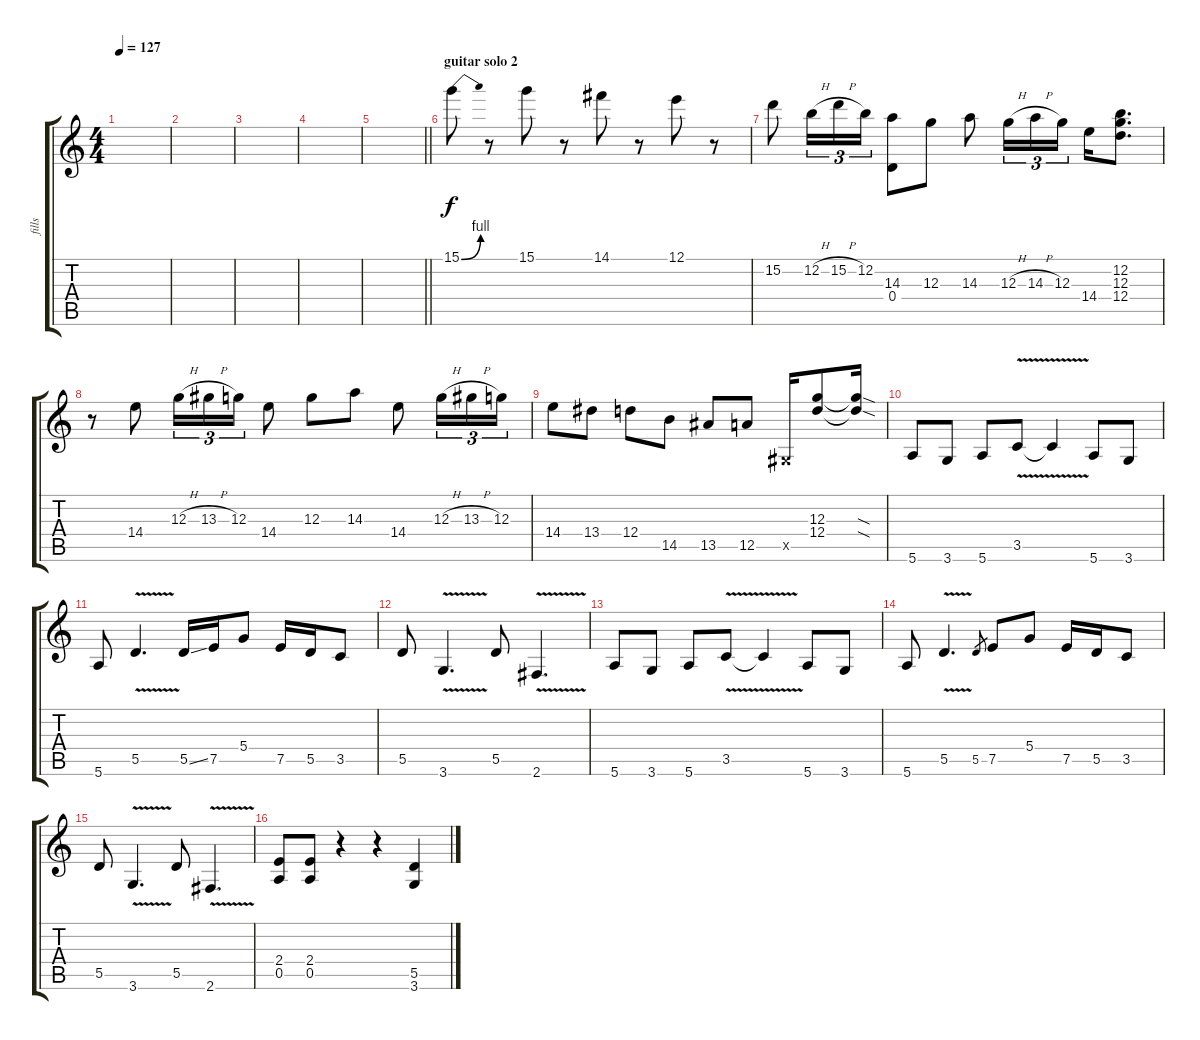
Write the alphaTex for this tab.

\track ("fills" "fills") {instrument overdrivenguitar}
\staff {score tabs}
\tuning (E4 B3 G3 D3 A2 E2) {hide}
\ts (4 4)
\tempo 127
\clef g2
\ks c
|
|
|
|
\barLineRight lightlight
|
\section ("" "guitar solo 2")
15.1{be (bend 0 0 60 4)}.8 r.8 15.1.8 r.8 14.1.8 r.8 12.1.8 r.8 |
15.2.8 12.2{h}.16{tu (3 2)} 15.2{h}.16{tu (3 2)} 12.2.16{tu (3 2)} (14.3 0.4).8 12.3.8 14.3.8 12.3{h}.16{tu (3 2)} 14.3{h}.16{tu (3 2)} 12.3.16{tu (3 2)} 14.4.16 (12.2 12.3 12.4).8{d} |
r.8 14.4.8{txt " "} 12.3{h}.16{tu (3 2)} 13.3{h}.16{tu (3 2)} 12.3.16{tu (3 2)} 14.4.8 12.3.8 14.3.8 14.4.8 12.3{h}.16{tu (3 2)} 13.3{h}.16{tu (3 2)} 12.3.16{tu (3 2)} |
14.4.8 13.4.8 12.4.8 14.5.8 13.5.8 12.5.8 -1.5{x}.16 (12.3 12.4).8 (12.3{sod t} 12.4{sod t}).16 |
5.6.8 3.6.8 5.6.8 3.5{v}.8 3.5{t}.4 5.6.8 3.6.8 |
5.6.8 5.5{v}.4{d} 5.5{ss}.16 7.5.16 5.4.8 7.5.16 5.5.16 3.5.8 |
5.5.8 3.6{v}.4{d} 5.5.8 2.6{v}.4{d} |
5.6.8 3.6.8 5.6.8 3.5{v}.8 3.5{t}.4 5.6.8 3.6.8 |
5.6.8 5.5{v}.4{d} 5.5.8{gr} 7.5.8 5.4.8 7.5.16 5.5.16 3.5.8 |
5.5.8 3.6{v}.4{d} 5.5.8 2.6{v}.4{d} |
(2.4 0.5).8 (2.4 0.5).8 r.4 r.4 (5.5 3.6).4
